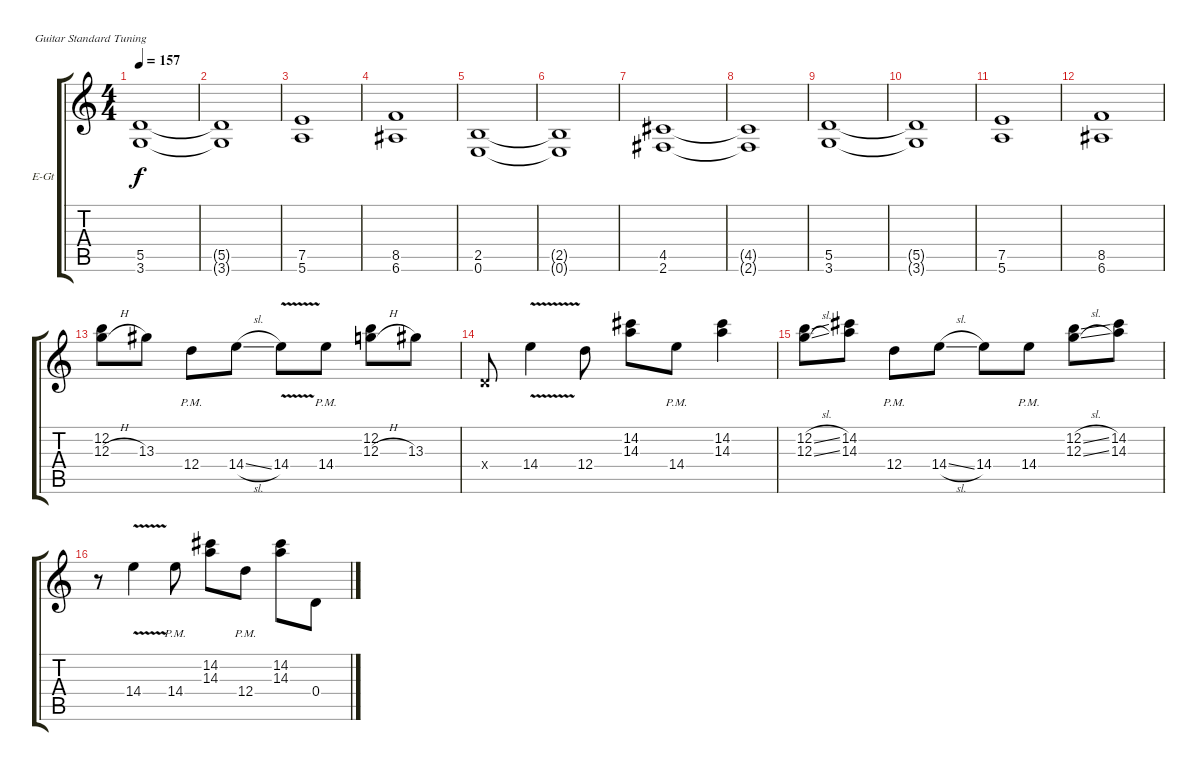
\defaultSystemsLayout 4
\bracketExtendMode groupsimilarinstruments
\firstSystemTrackNameOrientation horizontal
\otherSystemsTrackNameOrientation horizontal
\track ("Dave" "E-Gt") {instrument distortionguitar}
\staff {score tabs}
\tuning (E4 B3 G3 D3 A2 E2)
\ts (4 4)
\tempo 157
\clef g2
\ks c
(5.5 3.6).1{dy f} |
(5.5{t} 3.6{t}).1 |
(7.5 5.6).1 |
(8.5 6.6).1 |
(2.5 0.6).1 |
(2.5{t} 0.6{t}).1 |
(4.5 2.6).1 |
(4.5{t} 2.6{t}).1 |
(5.5 3.6).1 |
(5.5{t} 3.6{t}).1 |
(7.5 5.6).1 |
(8.5 6.6).1 |
(12.2 12.3{h}).8 13.3.8 12.4{pm}.8 14.4{sl}.8 14.4{v}.8 14.4{pm}.8 (12.2 12.3{h}).8 13.3.8 |
0.4{x}.8 14.4{v}.4 12.4.8 (14.2 14.3).8 14.4{pm}.8 (14.2 14.3).4 |
(12.2{sl} 12.3{sl}).8 (14.2 14.3).8 12.4{pm}.8 14.4{sl}.8 14.4.8 14.4{pm}.8 (12.2{sl} 12.3{sl}).8 (14.2 14.3).8 |
r.8 14.4{v}.4 14.4{pm}.8 (14.2 14.3).8 12.4{pm}.8 (14.2 14.3).8 0.4.8
